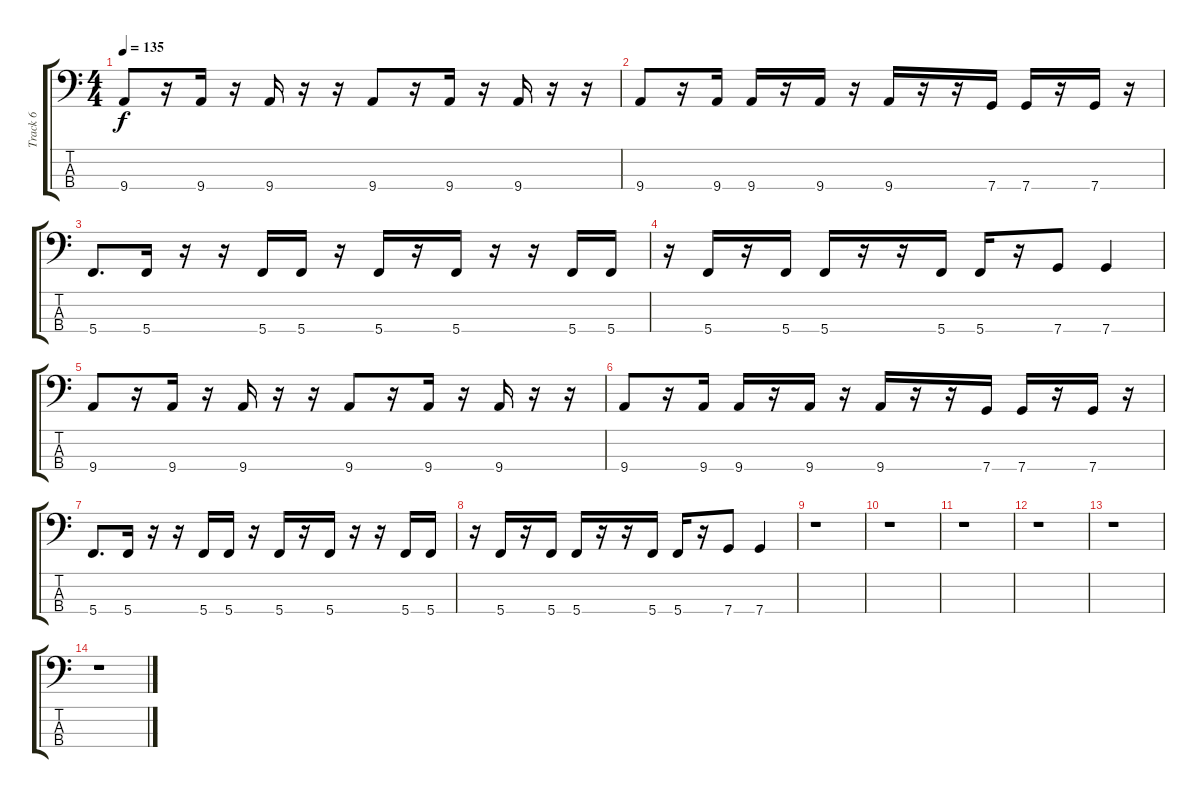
\track ("Track 6" "Track 6") {instrument electricbassfinger}
\staff {score tabs}
\tuning (F2 C2 G1 C1) {hide}
\ts (4 4)
\tempo 135
\clef f4
\ks c
9.4.8{dy f} r.16 9.4.16 r.16 9.4.16 r.16 r.16 9.4.8 r.16 9.4.16 r.16 9.4.16 r.16 r.16 |
9.4.8 r.16 9.4.16 9.4.16 r.16 9.4.16 r.16 9.4.16 r.16 r.16 7.4.16 7.4.16 r.16 7.4.16 r.16 |
5.4.8{d} 5.4.16 r.16 r.16 5.4.16 5.4.16 r.16 5.4.16 r.16 5.4.16 r.16 r.16 5.4.16 5.4.16 |
r.16 5.4.16 r.16 5.4.16 5.4.16 r.16 r.16 5.4.16 5.4.16 r.16 7.4.8 7.4.4 |
9.4.8 r.16 9.4.16 r.16 9.4.16 r.16 r.16 9.4.8 r.16 9.4.16 r.16 9.4.16 r.16 r.16 |
9.4.8 r.16 9.4.16 9.4.16 r.16 9.4.16 r.16 9.4.16 r.16 r.16 7.4.16 7.4.16 r.16 7.4.16 r.16 |
5.4.8{d} 5.4.16 r.16 r.16 5.4.16 5.4.16 r.16 5.4.16 r.16 5.4.16 r.16 r.16 5.4.16 5.4.16 |
r.16 5.4.16 r.16 5.4.16 5.4.16 r.16 r.16 5.4.16 5.4.16 r.16 7.4.8 7.4.4 |
r.1 |
r.1 |
r.1 |
r.1 |
r.1 |
r.1
